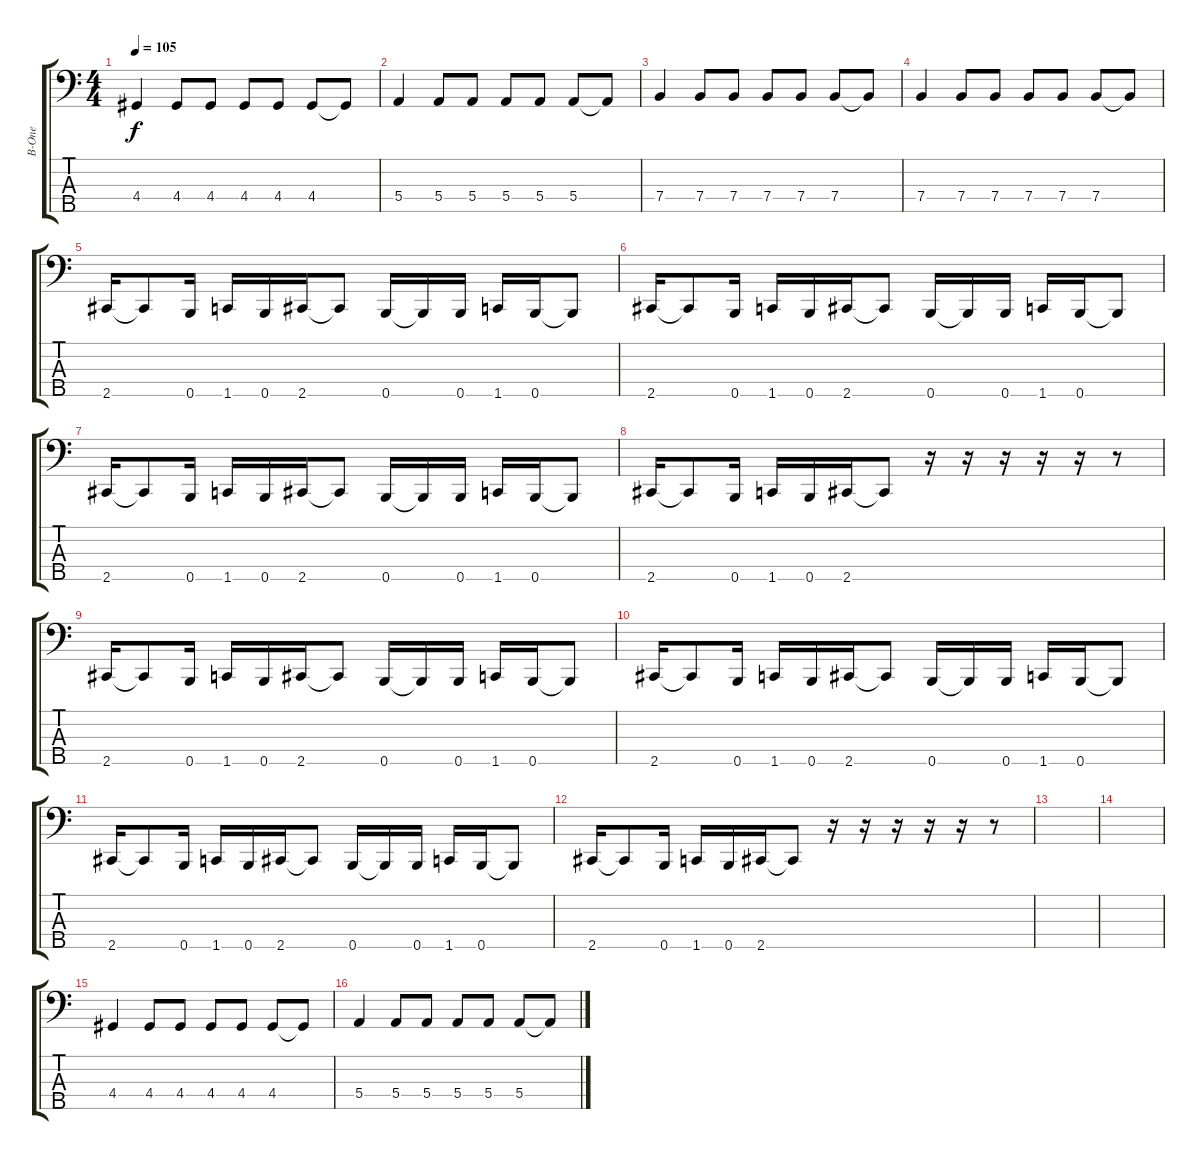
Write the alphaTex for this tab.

\track ("B-One" "B-One") {instrument electricbassfinger}
\staff {score tabs}
\tuning (G2 D2 A1 E1 B0) {hide}
\ts (4 4)
\tempo 105
\clef f4
\ks c
4.4.4{dy f} 4.4.8 4.4.8 4.4.8 4.4.8 4.4.8 4.4{t}.8 |
5.4.4 5.4.8 5.4.8 5.4.8 5.4.8 5.4.8 5.4{t}.8 |
7.4.4 7.4.8 7.4.8 7.4.8 7.4.8 7.4.8 7.4{t}.8 |
7.4.4 7.4.8 7.4.8 7.4.8 7.4.8 7.4.8 7.4{t}.8 |
2.5.16 2.5{t}.8 0.5.16 1.5.16 0.5.16 2.5.16 2.5{t}.8 0.5.16 0.5{t}.16 0.5.16 1.5.16 0.5.16 0.5{t}.8 |
2.5.16 2.5{t}.8 0.5.16 1.5.16 0.5.16 2.5.16 2.5{t}.8 0.5.16 0.5{t}.16 0.5.16 1.5.16 0.5.16 0.5{t}.8 |
2.5.16 2.5{t}.8 0.5.16 1.5.16 0.5.16 2.5.16 2.5{t}.8 0.5.16 0.5{t}.16 0.5.16 1.5.16 0.5.16 0.5{t}.8 |
2.5.16 2.5{t}.8 0.5.16 1.5.16 0.5.16 2.5.16 2.5{t}.8 r.16 r.16 r.16 r.16 r.16 r.8 |
2.5.16 2.5{t}.8 0.5.16 1.5.16 0.5.16 2.5.16 2.5{t}.8 0.5.16 0.5{t}.16 0.5.16 1.5.16 0.5.16 0.5{t}.8 |
2.5.16 2.5{t}.8 0.5.16 1.5.16 0.5.16 2.5.16 2.5{t}.8 0.5.16 0.5{t}.16 0.5.16 1.5.16 0.5.16 0.5{t}.8 |
2.5.16 2.5{t}.8 0.5.16 1.5.16 0.5.16 2.5.16 2.5{t}.8 0.5.16 0.5{t}.16 0.5.16 1.5.16 0.5.16 0.5{t}.8 |
2.5.16 2.5{t}.8 0.5.16 1.5.16 0.5.16 2.5.16 2.5{t}.8 r.16 r.16 r.16 r.16 r.16 r.8 |
|
|
4.4.4 4.4.8 4.4.8 4.4.8 4.4.8 4.4.8 4.4{t}.8 |
5.4.4 5.4.8 5.4.8 5.4.8 5.4.8 5.4.8 5.4{t}.8
